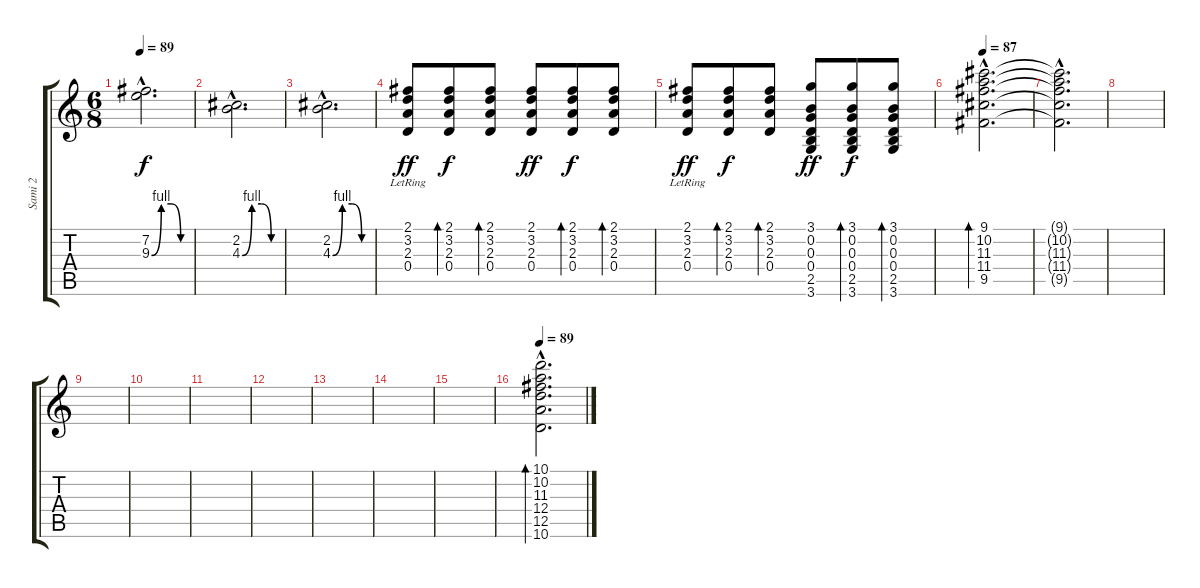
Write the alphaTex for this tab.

\track ("Sami 2" "Sami 2") {instrument distortionguitar}
\staff {score tabs}
\tuning (E4 B3 G3 D3 A2 E2) {hide}
\ts (6 8)
\tempo 89
\clef g2
\ks c
(7.2{hac} 9.3{be (custom 0 0 15 4 30 4 45 0 60 0) hac}).2{d dy f} |
(2.2{hac} 4.3{be (custom 0 0 15 4 30 4 45 0 60 0) hac}).2{d} |
(2.2{hac} 4.3{be (custom 0 0 15 4 30 4 45 0 60 0) hac}).2{d} |
(2.1 3.2{lr} 2.3{lr} 0.4{lr}).8{dy ff volume 8} (2.1 3.2 2.3 0.4).8{bd 60 dy f} (2.1 3.2 2.3 0.4).8{bd 60} (2.1 3.2 2.3 0.4).8{dy ff} (2.1 3.2 2.3 0.4).8{bd 60 dy f} (2.1 3.2 2.3 0.4).8{bd 60} |
(2.1 3.2{lr} 2.3{lr} 0.4{lr}).8{dy ff} (2.1 3.2 2.3 0.4).8{bd 60 dy f} (2.1 3.2 2.3 0.4).8{bd 60} (3.1 0.2 0.3 0.4 2.5 3.6).8{dy ff} (3.1 0.2 0.3 0.4 2.5 3.6).8{bd 60 dy f} (3.1 0.2 0.3 0.4 2.5 3.6).8{bd 60} |
\tempo 87
(9.1{hac} 10.2{hac} 11.3{hac} 11.4{hac} 9.5{hac}).2{d bd 60 volume 0} |
(9.1{hac t} 10.2{hac t} 11.3{hac t} 11.4{hac t} 9.5{hac t}).2{d} |
|
|
|
|
|
|
|
|
\tempo 89
(10.1{hac} 10.2{hac} 11.3{hac} 12.4{hac} 12.5{hac} 10.6{hac}).2{d bd 60}
